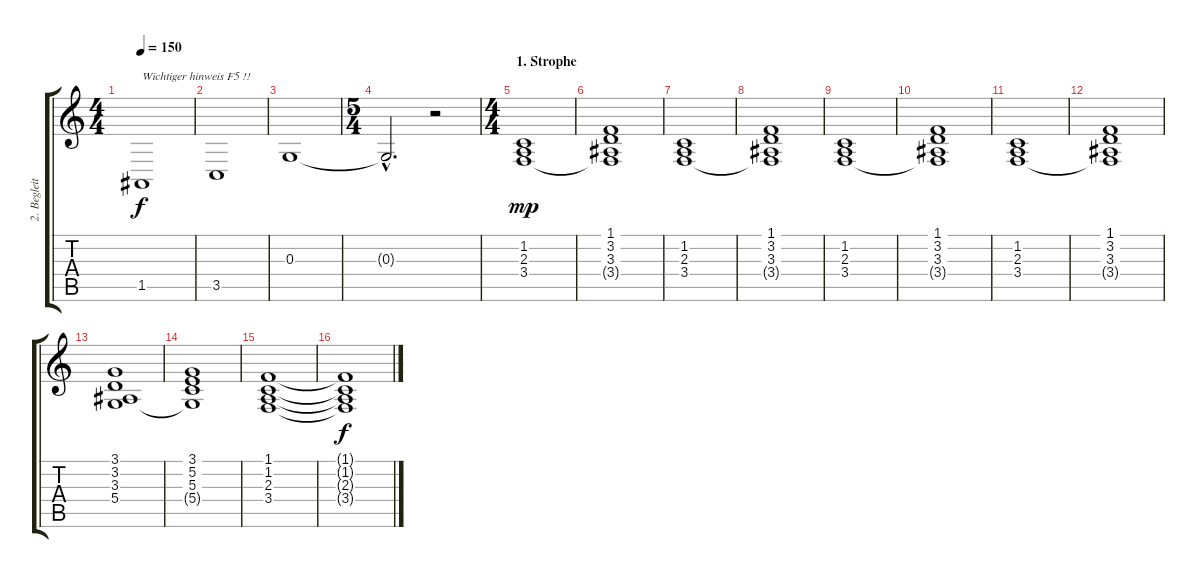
\track ("2. Begleitstimme" "2. Begleit") {instrument choiraahs}
\staff {score tabs}
\tuning (E4 B3 G3 D3 A2 E2) {hide}
\ts (4 4)
\tempo 150
\clef g2
\ks c
1.5.1{txt "Wichtiger hinweis F5 !!" dy f instrument choiraahs} |
3.5.1 |
0.3.1 |
\ts (5 4)
0.3{hac t}.2{d} r.2 |
\ts (4 4)
\section ("" "1. Strophe")
(1.2 2.3 3.4).1{dy mp} |
(1.1 3.2 3.3 3.4{t}).1 |
(1.2 2.3 3.4).1 |
(1.1 3.2 3.3 3.4{t}).1 |
(1.2 2.3 3.4).1 |
(1.1 3.2 3.3 3.4{t}).1 |
(1.2 2.3 3.4).1 |
(1.1 3.2 3.3 3.4{t}).1 |
(3.1 3.2 3.3 5.4).1 |
(3.1 5.2 5.3 5.4{t}).1 |
(1.1 1.2 2.3 3.4).1 |
(1.1{t} 1.2{t} 2.3{t} 3.4{t}).1{dy f}
